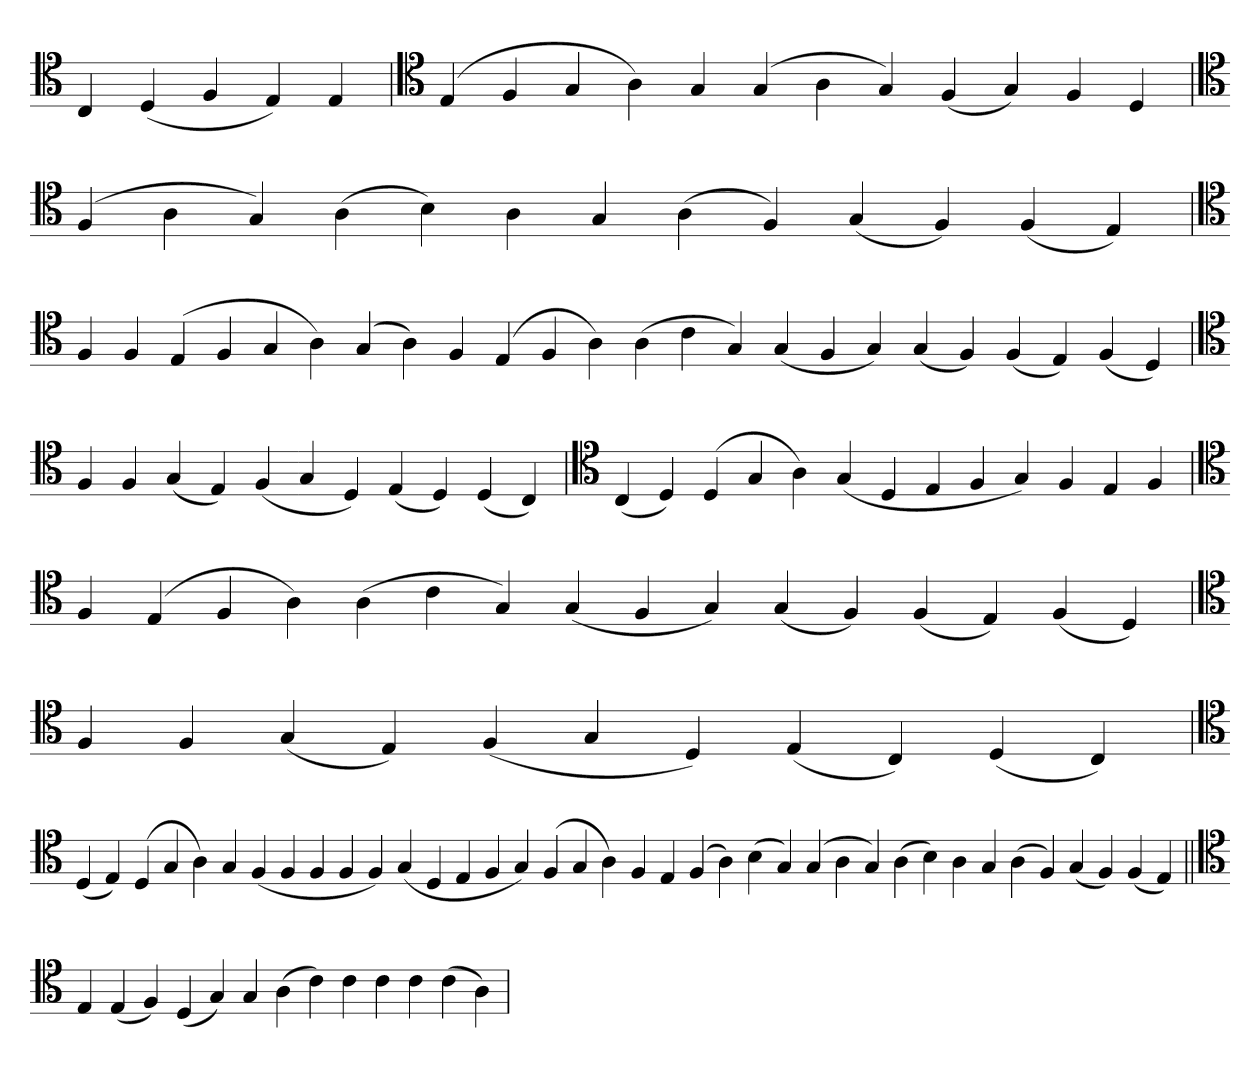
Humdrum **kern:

**kern
*part1
*staff1
*clefC4
=
4C
(4D
4F
4E)
4E
=`
*clefC4
(4E
4F
4G
4A)
4G
(4G
4A
4G)
(4F
4G)
4F
4D
=`
*clefC4
(4F
4A
4G)
(4A
4B)
4A
4G
(4A
4F)
(4G
4F)
(4F
4E)
=
*clefC4
4F
4F
(4E
4F
4G
4A)
(4G
4A)
4F
(4E
4F
4A)
(4A
4c
4G)
(4G
4F
4G)
(4G
4F)
(4F
4E)
(4F
4D)
=`
*clefC4
4F
4F
(4G
4E)
(4F
4G
4D)
(4E
4D)
(4D
4C)
=
*clefC4
(4C
4D)
(4D
4G
4A)
(4G
4D
4E
4F
4G)
4F
4E
4F
='
*clefC4
4F
(4E
4F
4A)
(4A
4c
4G)
(4G
4F
4G)
(4G
4F)
(4F
4E)
(4F
4D)
=`
*clefC4
4F
4F
(4G
4E)
(4F
4G
4D)
(4E
4C)
(4D
4C)
=
*clefC4
(4D
4E)
(4D
4G
4A)
4G
(4F
4F
4F
4F
4F)
(4G
4D
4E
4F
4G)
(4F
4G
4A)
4F
4E
(4F
4A)
(4B
4G)
(4G
4A
4G)
(4A
4B)
4A
4G
(4A
4F)
(4G
4F)
(4F
4E)
=||
*clefC4
4E
(4E
4F)
(4D
4G)
4G
(4A
4c)
4c
4c
4c
(4c
4A)
=`
*-
